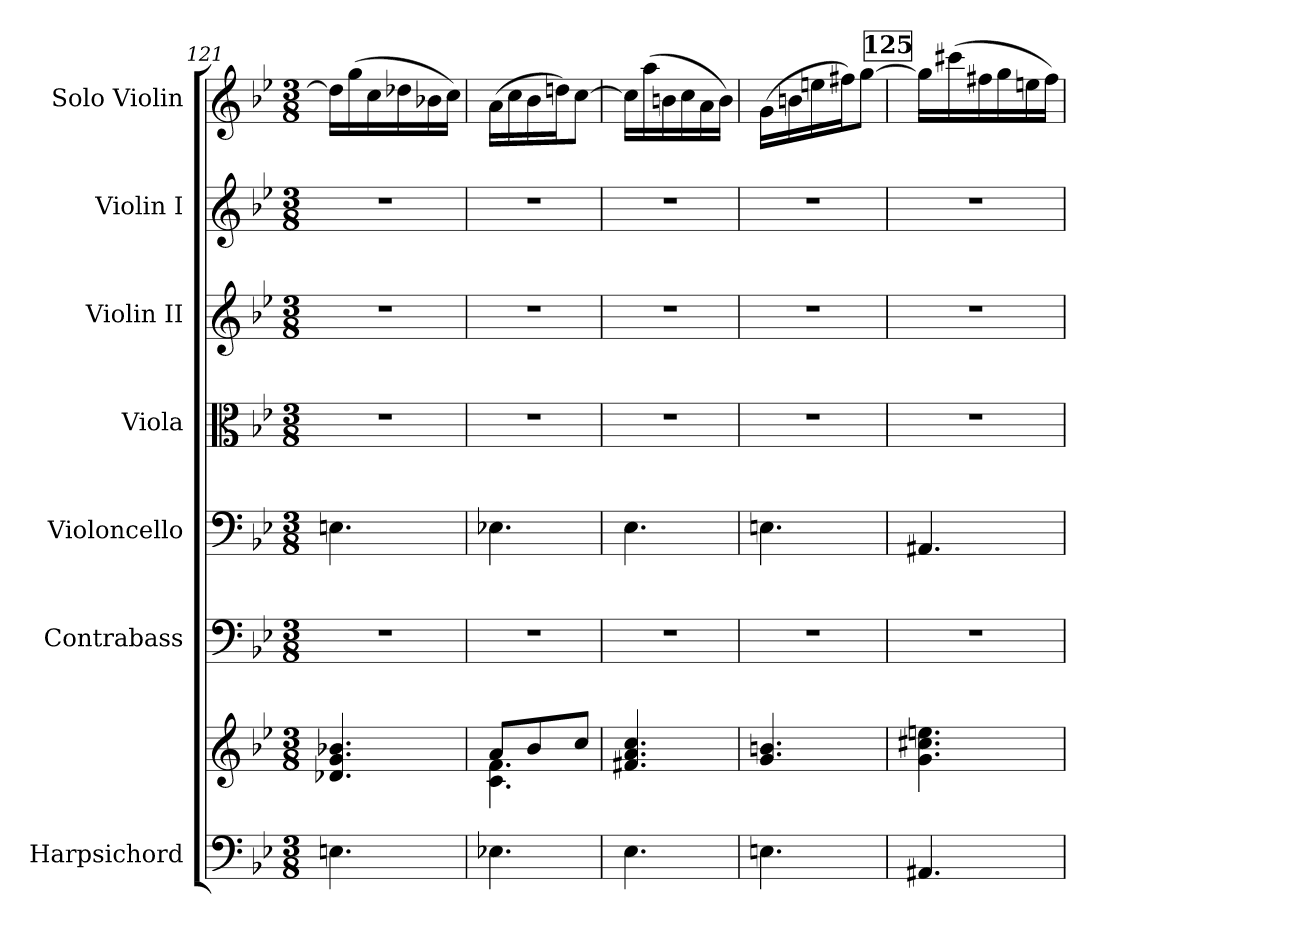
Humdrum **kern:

**kern	**kern	**kern	**kern	**kern	**kern	**kern	**kern
*part7	*part7	*part6	*part5	*part4	*part3	*part2	*part1
*staff8	*staff7	*staff6	*staff5	*staff4	*staff3	*staff2	*staff1
*I"Harpsichord	*	*I"Contrabass	*I"Violoncello	*I"Viola	*I"Violin II	*I"Violin I	*I"Solo Violin
*I'Hch.	*	*I'Cb.	*I'Vc.	*I'Vla.	*I'Vln. II	*I'Vln. I	*I'Vln.
*clefF4	*clefG2	*clefF4	*clefF4	*clefC3	*clefG2	*clefG2	*clefG2
*	*	*ITrd7c12	*	*	*	*	*
*k[b-e-]	*k[b-e-]	*k[b-e-]	*k[b-e-]	*k[b-e-]	*k[b-e-]	*k[b-e-]	*k[b-e-]
*M3/8	*M3/8	*M3/8	*M3/8	*M3/8	*M3/8	*M3/8	*M3/8
=121	=121	=121	=121	=121	=121	=121	=121
4.En\	4.d-X/ 4.g/ 4.b-X/	4.r	4.En\	4.r	4.r	4.r	16dd-\LL]
.	.	.	.	.	.	.	(>16gg\
.	.	.	.	.	.	.	16cc\
.	.	.	.	.	.	.	16dd-X\
.	.	.	.	.	.	.	16b-X\
.	.	.	.	.	.	.	16cc\JJ)
=122	=122	=122	=122	=122	=122	=122	=122
*	*^	*	*	*	*	*	*
4.E-X\	8a/L	4.c\ 4.f\	4.r	4.E-X\	4.r	4.r	4.r	(>16a\LL
.	.	.	.	.	.	.	.	16cc\
.	8b-/	.	.	.	.	.	.	16b-\
.	.	.	.	.	.	.	.	16ddn\J)
.	8cc/J	.	.	.	.	.	.	[8cc\J
*	*v	*v	*	*	*	*	*	*
=123	=123	=123	=123	=123	=123	=123	=123
4.E-\	4.f#X/ 4.a/ 4.cc/	4.r	4.E-\	4.r	4.r	4.r	16cc\LL]
.	.	.	.	.	.	.	(>16aa\
.	.	.	.	.	.	.	16bn\
.	.	.	.	.	.	.	16cc\
.	.	.	.	.	.	.	16a\
.	.	.	.	.	.	.	16b\JJ)
!!LO:PB:g=z
=124	=124	=124	=124	=124	=124	=124	=124
4.En\	4.g/ 4.bn/	4.r	4.En\	4.r	4.r	4.r	(>16g\LL
.	.	.	.	.	.	.	16bn\
.	.	.	.	.	.	.	16een\
.	.	.	.	.	.	.	16ff#X\J)
.	.	.	.	.	.	.	[8gg\J
!!LO:REH:place=s1:a:B:fs=14:t=125
=125	=125	=125	=125	=125	=125	=125	=125
4.AA#X/	4.g\ 4.cc#X\ 4.een\	4.r	4.AA#X/	4.r	4.r	4.r	16gg\LL]
.	.	.	.	.	.	.	(>16ccc#X\
.	.	.	.	.	.	.	16ff#X\
.	.	.	.	.	.	.	16gg\
.	.	.	.	.	.	.	16een\
.	.	.	.	.	.	.	16ff#\JJ)
=	=	=	=	=	=	=	=
*-	*-	*-	*-	*-	*-	*-	*-
